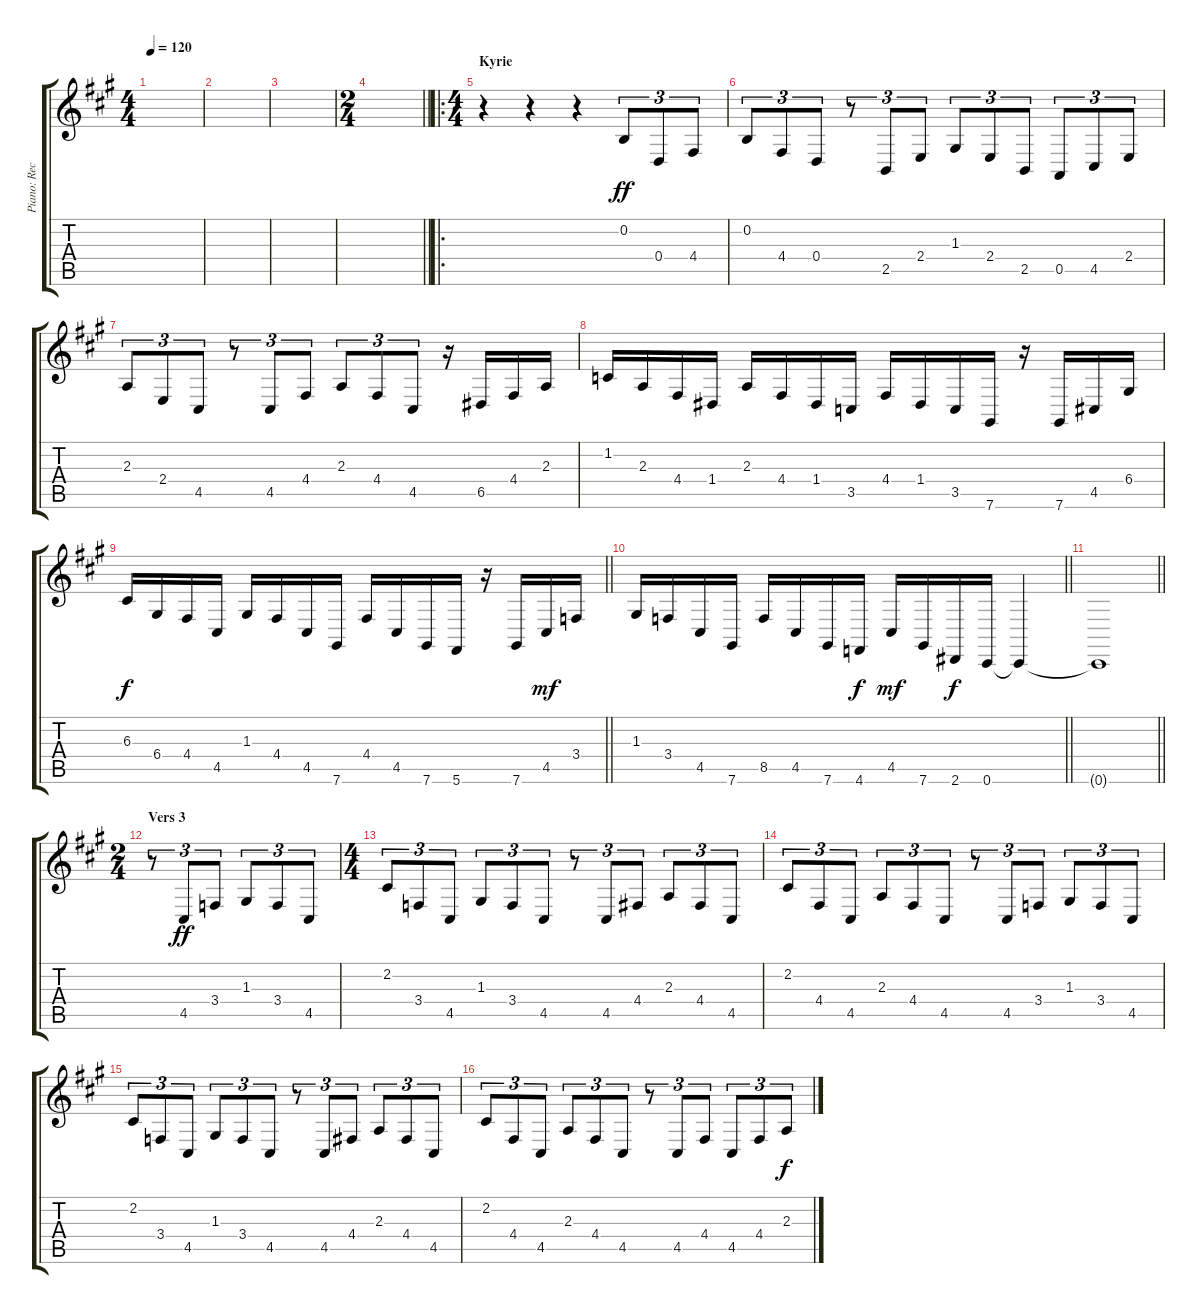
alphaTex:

\track ("Piano: Rechte Hand" "Piano: Rec") {instrument acousticgrandpiano}
\staff {score tabs}
\tuning (E4 B3 G3 D3 A2 Db2) {hide}
\ts (4 4)
\tempo 120
\clef g2
\ks a
|
|
|
\ts (2 4)
\barLineRight lightlight
|
\ro
\ts (4 4)
\section ("" "Kyrie")
r.4 r.4 r.4 0.2.8{tu (3 2) dy ff} 0.4.8{tu (3 2)} 4.4.8{tu (3 2)} |
0.2.8{tu (3 2)} 4.4.8{tu (3 2)} 0.4.8{tu (3 2)} r.8{tu (3 2)} 2.5.8{tu (3 2)} 2.4.8{tu (3 2)} 1.3.8{tu (3 2)} 2.4.8{tu (3 2)} 2.5.8{tu (3 2)} 0.5.8{tu (3 2)} 4.5.8{tu (3 2)} 2.4.8{tu (3 2)} |
2.3.8{tu (3 2)} 2.4.8{tu (3 2)} 4.5.8{tu (3 2)} r.8{tu (3 2)} 4.5.8{tu (3 2)} 4.4.8{tu (3 2)} 2.3.8{tu (3 2)} 4.4.8{tu (3 2)} 4.5.8{tu (3 2)} r.16 6.5.16 4.4.16 2.3.16 |
1.2.16 2.3.16 4.4.16 1.4.16 2.3.16 4.4.16 1.4.16 3.5.16 4.4.16 1.4.16 3.5.16 7.6.16 r.16 7.6.16 4.5.16 6.4.16 |
\barLineRight lightlight
6.3.16{dy f} 6.4.16 4.4.16 4.5.16 1.3.16 4.4.16 4.5.16 7.6.16 4.4.16 4.5.16 7.6.16 5.6.16 r.16 7.6.16 4.5.16{dy mf} 3.4.16 |
\barLineRight lightlight
1.3.16 3.4.16 4.5.16 7.6.16 8.5.16 4.5.16 7.6.16 4.6.16{dy f} 4.5.16{dy mf} 7.6.16 2.6.16{dy f} 0.6.16 0.6{t}.4 |
\barLineRight lightlight
0.6{t}.1 |
\ts (2 4)
\section ("" "Vers 3")
r.8{tu (3 2)} 4.5.8{tu (3 2) dy ff} 3.4.8{tu (3 2)} 1.3.8{tu (3 2)} 3.4.8{tu (3 2)} 4.5.8{tu (3 2)} |
\ts (4 4)
2.2.8{tu (3 2)} 3.4.8{tu (3 2)} 4.5.8{tu (3 2)} 1.3.8{tu (3 2)} 3.4.8{tu (3 2)} 4.5.8{tu (3 2)} r.8{tu (3 2)} 4.5.8{tu (3 2)} 4.4.8{tu (3 2)} 2.3.8{tu (3 2)} 4.4.8{tu (3 2)} 4.5.8{tu (3 2)} |
2.2.8{tu (3 2)} 4.4.8{tu (3 2)} 4.5.8{tu (3 2)} 2.3.8{tu (3 2)} 4.4.8{tu (3 2)} 4.5.8{tu (3 2)} r.8{tu (3 2)} 4.5.8{tu (3 2)} 3.4.8{tu (3 2)} 1.3.8{tu (3 2)} 3.4.8{tu (3 2)} 4.5.8{tu (3 2)} |
2.2.8{tu (3 2)} 3.4.8{tu (3 2)} 4.5.8{tu (3 2)} 1.3.8{tu (3 2)} 3.4.8{tu (3 2)} 4.5.8{tu (3 2)} r.8{tu (3 2)} 4.5.8{tu (3 2)} 4.4.8{tu (3 2)} 2.3.8{tu (3 2)} 4.4.8{tu (3 2)} 4.5.8{tu (3 2)} |
2.2.8{tu (3 2)} 4.4.8{tu (3 2)} 4.5.8{tu (3 2)} 2.3.8{tu (3 2)} 4.4.8{tu (3 2)} 4.5.8{tu (3 2)} r.8{tu (3 2)} 4.5.8{tu (3 2)} 4.4.8{tu (3 2)} 4.5.8{tu (3 2)} 4.4.8{tu (3 2)} 2.3.8{tu (3 2) dy f}
